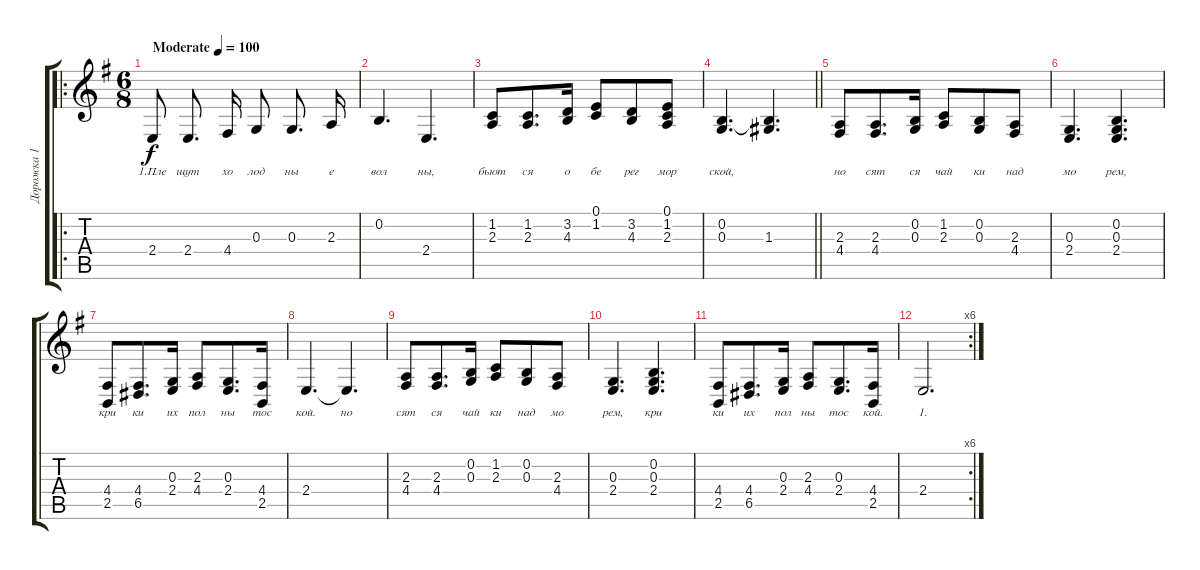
\track ("Дорожка 1" "Дорожка 1") {instrument trombone}
\staff {score tabs}
\tuning (E4 B3 G3 D3 A2 E2) {hide}
\ro
\ts (6 8)
\tempo (100 "Moderate")
\clef g2
\ks g
2.4.8{lyrics (0 "1.Пле") lyrics (1 "") lyrics (2 "") lyrics (3 "") lyrics (4 "") dy f instrument trombone beam split} 2.4.8{d lyrics (0 "щут") lyrics (1 "") lyrics (2 "") lyrics (3 "") lyrics (4 "") beam split} 4.4.16{lyrics (0 "хо") lyrics (1 "") lyrics (2 "") lyrics (3 "") lyrics (4 "")} 0.3.8{lyrics (0 "лод") lyrics (1 "") lyrics (2 "") lyrics (3 "") lyrics (4 "") beam split} 0.3.8{d lyrics (0 "ны") lyrics (1 "") lyrics (2 "") lyrics (3 "") lyrics (4 "") beam split} 2.3.16{lyrics (0 "е") lyrics (1 "") lyrics (2 "") lyrics (3 "") lyrics (4 "")} |
0.2.4{d lyrics (0 "вол") lyrics (1 "") lyrics (2 "") lyrics (3 "") lyrics (4 "")} 2.4.4{d lyrics (0 "ны,") lyrics (1 "") lyrics (2 "") lyrics (3 "") lyrics (4 "")} |
(1.2 2.3).8{lyrics (0 "бьют") lyrics (1 "") lyrics (2 "") lyrics (3 "") lyrics (4 "")} (1.2 2.3).8{d lyrics (0 "ся") lyrics (1 "") lyrics (2 "") lyrics (3 "") lyrics (4 "")} (3.2 4.3).16{lyrics (0 "о") lyrics (1 "") lyrics (2 "") lyrics (3 "") lyrics (4 "")} (0.1 1.2).8{lyrics (0 "бе") lyrics (1 "") lyrics (2 "") lyrics (3 "") lyrics (4 "")} (3.2 4.3).8{lyrics (0 "рег") lyrics (1 "") lyrics (2 "") lyrics (3 "") lyrics (4 "")} (0.1 1.2 2.3).8{lyrics (0 "мор") lyrics (1 "") lyrics (2 "") lyrics (3 "") lyrics (4 "")} |
\barLineRight lightlight
(0.2 0.3).4{d lyrics (0 "ской,") lyrics (1 "") lyrics (2 "") lyrics (3 "") lyrics (4 "")} (0.2{t} 1.3).4{d lyrics (0 "") lyrics (1 "") lyrics (2 "") lyrics (3 "") lyrics (4 "")} |
(2.3 4.4).8{lyrics (0 "но") lyrics (1 "") lyrics (2 "") lyrics (3 "") lyrics (4 "")} (2.3 4.4).8{d lyrics (0 "сят") lyrics (1 "") lyrics (2 "") lyrics (3 "") lyrics (4 "")} (0.2 0.3).16{lyrics (0 "ся") lyrics (1 "") lyrics (2 "") lyrics (3 "") lyrics (4 "")} (1.2 2.3).8{lyrics (0 "чай") lyrics (1 "") lyrics (2 "") lyrics (3 "") lyrics (4 "")} (0.2 0.3).8{lyrics (0 "ки") lyrics (1 "") lyrics (2 "") lyrics (3 "") lyrics (4 "")} (2.3 4.4).8{lyrics (0 "над") lyrics (1 "") lyrics (2 "") lyrics (3 "") lyrics (4 "")} |
(0.3 2.4).4{d lyrics (0 "мо") lyrics (1 "") lyrics (2 "") lyrics (3 "") lyrics (4 "")} (0.2 0.3 2.4).4{d lyrics (0 "рем,") lyrics (1 "") lyrics (2 "") lyrics (3 "") lyrics (4 "")} |
(4.4 2.5).8{lyrics (0 "кри") lyrics (1 "") lyrics (2 "") lyrics (3 "") lyrics (4 "")} (4.4 6.5).8{d lyrics (0 "ки") lyrics (1 "") lyrics (2 "") lyrics (3 "") lyrics (4 "")} (0.3 2.4).16{lyrics (0 "их") lyrics (1 "") lyrics (2 "") lyrics (3 "") lyrics (4 "")} (2.3 4.4).8{lyrics (0 "пол") lyrics (1 "") lyrics (2 "") lyrics (3 "") lyrics (4 "")} (0.3 2.4).8{d lyrics (0 "ны") lyrics (1 "") lyrics (2 "") lyrics (3 "") lyrics (4 "")} (4.4 2.5).16{lyrics (0 "тос") lyrics (1 "") lyrics (2 "") lyrics (3 "") lyrics (4 "")} |
2.4.4{d lyrics (0 "кой.") lyrics (1 "") lyrics (2 "") lyrics (3 "") lyrics (4 "")} 2.4{t}.4{d lyrics (0 "но") lyrics (1 "") lyrics (2 "") lyrics (3 "") lyrics (4 "")} |
(2.3 4.4).8{lyrics (0 "сят") lyrics (1 "") lyrics (2 "") lyrics (3 "") lyrics (4 "")} (2.3 4.4).8{d lyrics (0 "ся") lyrics (1 "") lyrics (2 "") lyrics (3 "") lyrics (4 "")} (0.2 0.3).16{lyrics (0 "чай") lyrics (1 "") lyrics (2 "") lyrics (3 "") lyrics (4 "")} (1.2 2.3).8{lyrics (0 "ки") lyrics (1 "") lyrics (2 "") lyrics (3 "") lyrics (4 "")} (0.2 0.3).8{lyrics (0 "над") lyrics (1 "") lyrics (2 "") lyrics (3 "") lyrics (4 "")} (2.3 4.4).8{lyrics (0 "мо") lyrics (1 "") lyrics (2 "") lyrics (3 "") lyrics (4 "")} |
(0.3 2.4).4{d lyrics (0 "рем,") lyrics (1 "") lyrics (2 "") lyrics (3 "") lyrics (4 "")} (0.2 0.3 2.4).4{d lyrics (0 "кри") lyrics (1 "") lyrics (2 "") lyrics (3 "") lyrics (4 "")} |
(4.4 2.5).8{lyrics (0 "ки") lyrics (1 "") lyrics (2 "") lyrics (3 "") lyrics (4 "")} (4.4 6.5).8{d lyrics (0 "их") lyrics (1 "") lyrics (2 "") lyrics (3 "") lyrics (4 "")} (0.3 2.4).16{lyrics (0 "пол") lyrics (1 "") lyrics (2 "") lyrics (3 "") lyrics (4 "")} (2.3 4.4).8{lyrics (0 "ны") lyrics (1 "") lyrics (2 "") lyrics (3 "") lyrics (4 "")} (0.3 2.4).8{d lyrics (0 "тос") lyrics (1 "") lyrics (2 "") lyrics (3 "") lyrics (4 "")} (4.4 2.5).16{lyrics (0 "кой.") lyrics (1 "") lyrics (2 "") lyrics (3 "") lyrics (4 "")} |
\rc 6
2.4.2{d lyrics (0 "1.") lyrics (1 "") lyrics (2 "") lyrics (3 "") lyrics (4 "")}
